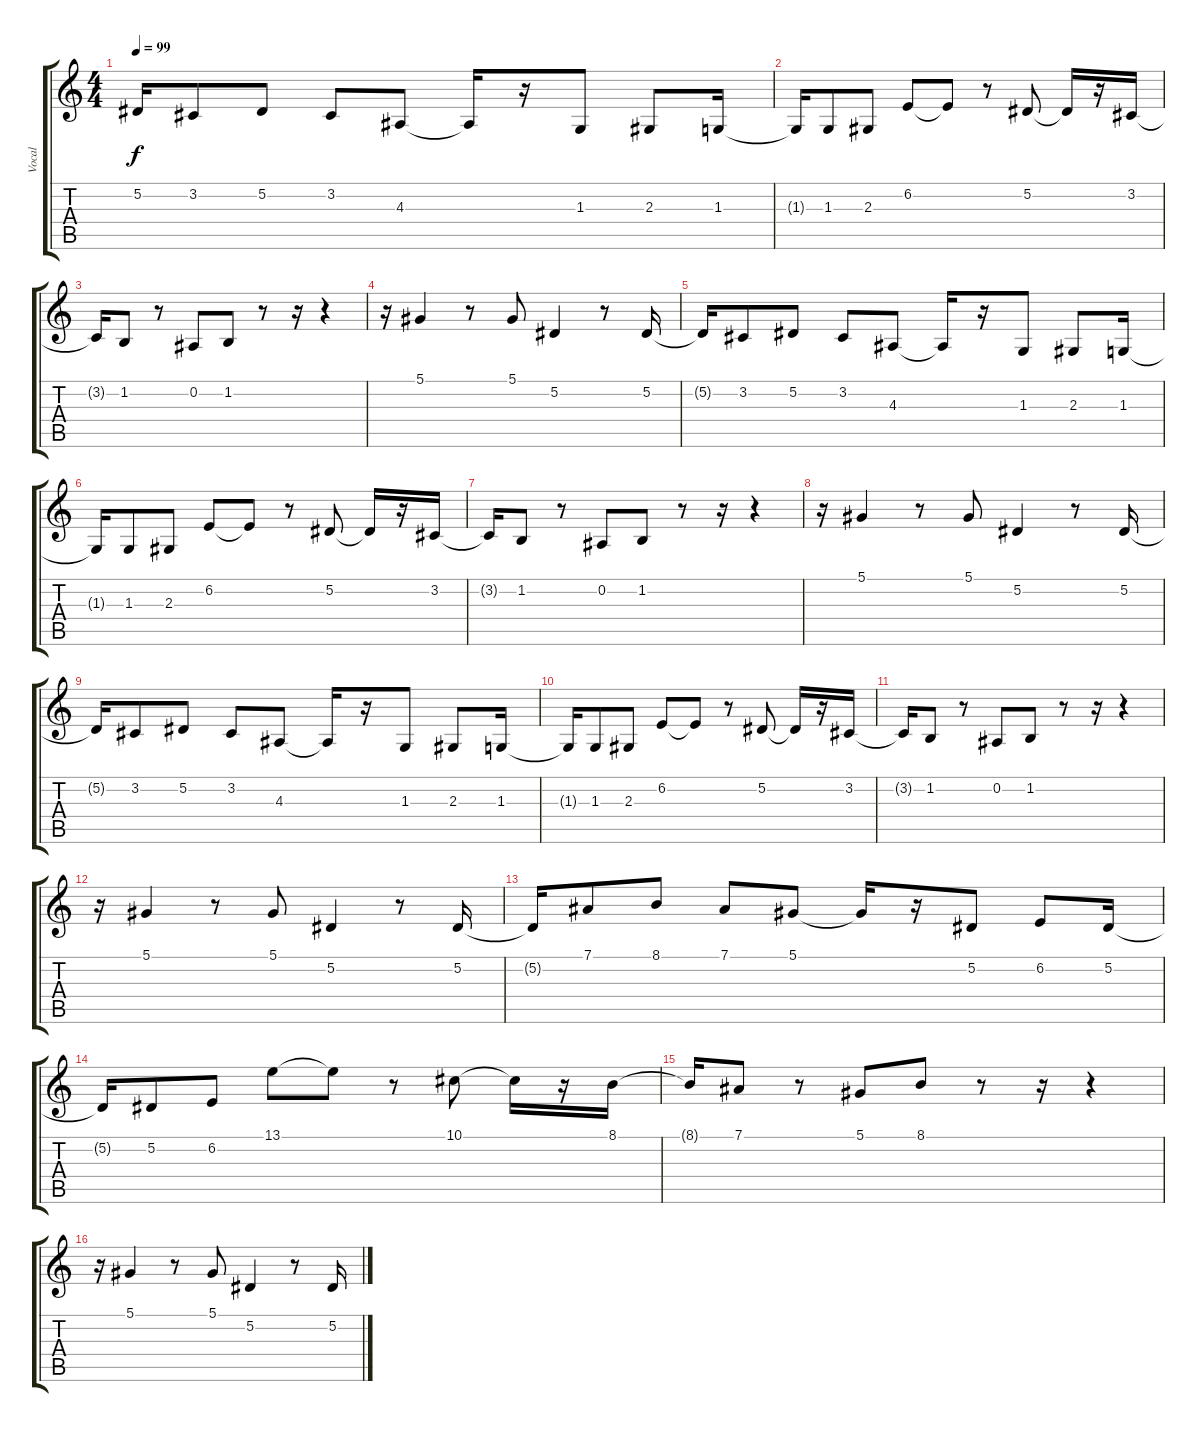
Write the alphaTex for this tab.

\track ("Vocal" "Vocal") {instrument orchestralharp}
\staff {score tabs}
\tuning (Eb4 Bb3 Gb3 Db3 Ab2 Db2) {hide}
\ts (4 4)
\tempo 99
\clef g2
\ks c
5.2{t}.16{dy f} 3.2.8 5.2.8 3.2.8 4.3.8 4.3{t}.16 r.16 1.3.8 2.3.8 1.3.16 |
1.3{t}.16 1.3.8 2.3.8 6.2.8 6.2{t}.8 r.8 5.2.8 5.2{t}.16 r.16 3.2.16 |
3.2{t}.16 1.2.8 r.8 0.2.8 1.2.8 r.8 r.16 r.4 |
r.16 5.1.4 r.8 5.1.8 5.2.4 r.8 5.2.16 |
5.2{t}.16 3.2.8 5.2.8 3.2.8 4.3.8 4.3{t}.16 r.16 1.3.8 2.3.8 1.3.16 |
1.3{t}.16 1.3.8 2.3.8 6.2.8 6.2{t}.8 r.8 5.2.8 5.2{t}.16 r.16 3.2.16 |
3.2{t}.16 1.2.8 r.8 0.2.8 1.2.8 r.8 r.16 r.4 |
r.16 5.1.4 r.8 5.1.8 5.2.4 r.8 5.2.16 |
5.2{t}.16 3.2.8 5.2.8 3.2.8 4.3.8 4.3{t}.16 r.16 1.3.8 2.3.8 1.3.16 |
1.3{t}.16 1.3.8 2.3.8 6.2.8 6.2{t}.8 r.8 5.2.8 5.2{t}.16 r.16 3.2.16 |
3.2{t}.16 1.2.8 r.8 0.2.8 1.2.8 r.8 r.16 r.4 |
r.16 5.1.4 r.8 5.1.8 5.2.4 r.8 5.2.16 |
5.2{t}.16 7.1.8 8.1.8 7.1.8 5.1.8 5.1{t}.16 r.16 5.2.8 6.2.8 5.2.16 |
5.2{t}.16 5.2.8 6.2.8 13.1.8 13.1{t}.8 r.8 10.1.8 10.1{t}.16 r.16 8.1.16 |
8.1{t}.16 7.1.8 r.8 5.1.8 8.1.8 r.8 r.16 r.4 |
r.16 5.1.4 r.8 5.1.8 5.2.4 r.8 5.2.16
